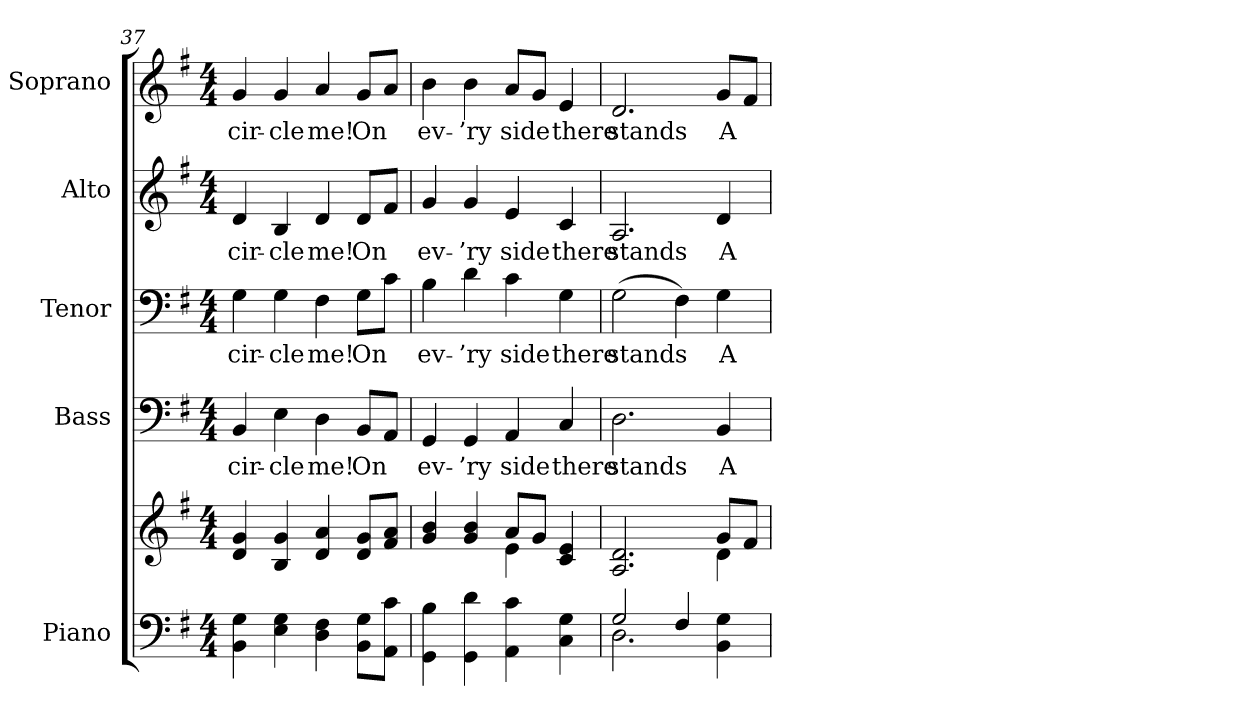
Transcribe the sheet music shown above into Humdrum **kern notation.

**kern	**kern	**kern	**text	**kern	**text	**kern	**text	**kern	**text
*part5	*part5	*part4	*part4	*part3	*part3	*part2	*part2	*part1	*part1
*staff6	*staff5	*staff4	*staff4	*staff3	*staff3	*staff2	*staff2	*staff1	*staff1
*I"Piano	*	*I"Bass	*	*I"Tenor	*	*I"Alto	*	*I"Soprano	*
*I'Pno.	*	*I'B.	*	*I'T.	*	*I'A.	*	*I'S.	*
!!LO:PB:g=z
*clefF4	*clefG2	*clefF4	*	*clefF4	*	*clefG2	*	*clefG2	*
*k[f#]	*k[f#]	*k[f#]	*	*k[f#]	*	*k[f#]	*	*k[f#]	*
*G:	*G:	*G:	*	*G:	*	*G:	*	*G:	*
*M4/4	*M4/4	*M4/4	*	*M4/4	*	*M4/4	*	*M4/4	*
=37	=37	=37	=37	=37	=37	=37	=37	=37	=37
!	!	!	!LO:LY:b:color=#000000	!	!	!	!	!	!
!	!	!	!	!	!LO:LY:b:color=#000000	!	!	!	!
!	!	!	!	!	!	!	!LO:LY:b:color=#000000	!	!
!	!	!	!	!	!	!	!	!	!LO:LY:b:color=#000000
4BBi\ 4Gi	4di/ 4gi	4BBi/	-cir-	4Gi\	-cir-	4di/	-cir-	4gi/	-cir-
!	!	!	!LO:LY:b:color=#000000	!	!	!	!	!	!
!	!	!	!	!	!LO:LY:b:color=#000000	!	!	!	!
!	!	!	!	!	!	!	!LO:LY:b:color=#000000	!	!
!	!	!	!	!	!	!	!	!	!LO:LY:b:color=#000000
4Ei\ 4Gi	4Bi/ 4gi	4Ei\	-cle	4Gi\	-cle	4Bi/	-cle	4gi/	-cle
!	!	!	!LO:LY:b:color=#000000	!	!	!	!	!	!
!	!	!	!	!	!LO:LY:b:color=#000000	!	!	!	!
!	!	!	!	!	!	!	!LO:LY:b:color=#000000	!	!
!	!	!	!	!	!	!	!	!	!LO:LY:b:color=#000000
4Di\ 4F#i	4di/ 4ai	4Di\	me!	4F#i\	me!	4di/	me!	4ai/	me!
!	!	!	!LO:LY:b:color=#000000	!	!	!	!	!	!
!	!	!	!	!	!LO:LY:b:color=#000000	!	!	!	!
!	!	!	!	!	!	!	!LO:LY:b:color=#000000	!	!
!	!	!	!	!	!	!	!	!	!LO:LY:b:color=#000000
8BBi\ 8GiL	8di/ 8giL	8BBi/L	On	8Gi\L	On	8di/L	On	8gi/L	On
8AAi\ 8ciJ	8f#i/ 8aiJ	8AAi/J	.	8ci\J	.	8f#i/J	.	8ai/J	.
=38	=38	=38	=38	=38	=38	=38	=38	=38	=38
*	*^	*	*	*	*	*	*	*	*
!	!	!	!	!LO:LY:b:color=#000000	!	!	!	!	!	!
!	!	!	!	!	!	!LO:LY:b:color=#000000	!	!	!	!
!	!	!	!	!	!	!	!	!LO:LY:b:color=#000000	!	!
!	!	!	!	!	!	!	!	!	!	!LO:LY:b:color=#000000
4GGi\ 4Bi	4gi/ 4bi	2ryy	4GGi/	ev-	4Bi\	ev-	4gi/	ev-	4bi\	ev-
!	!	!	!	!LO:LY:b:color=#000000	!	!	!	!	!	!
!	!	!	!	!	!	!LO:LY:b:color=#000000	!	!	!	!
!	!	!	!	!	!	!	!	!LO:LY:b:color=#000000	!	!
!	!	!	!	!	!	!	!	!	!	!LO:LY:b:color=#000000
4GGi\ 4di	4gi/ 4bi	.	4GGi/	-’ry	4di\	-’ry	4gi/	-’ry	4bi\	-’ry
!	!	!	!	!LO:LY:b:color=#000000	!	!	!	!	!	!
!	!	!	!	!	!	!LO:LY:b:color=#000000	!	!	!	!
!	!	!	!	!	!	!	!	!LO:LY:b:color=#000000	!	!
!	!	!	!	!	!	!	!	!	!	!LO:LY:b:color=#000000
4AAi\ 4ci	8ai/L	4ei\	4AAi/	side	4ci\	side	4ei/	side	8ai/L	side
.	8gi/J	.	.	.	.	.	.	.	8gi/J	.
!	!	!	!	!LO:LY:b:color=#000000	!	!	!	!	!	!
!	!	!	!	!	!	!LO:LY:b:color=#000000	!	!	!	!
!	!	!	!	!	!	!	!	!LO:LY:b:color=#000000	!	!
!	!	!	!	!	!	!	!	!	!	!LO:LY:b:color=#000000
4Ci\ 4Gi	4ci/ 4ei	4ryy	4Ci/	there	4Gi\	there	4ci/	there	4ei/	there
=39	=39	=39	=39	=39	=39	=39	=39	=39	=39	=39
*^	*	*	*	*	*	*	*	*	*	*
!	!	!	!	!	!LO:LY:b:color=#000000	!	!	!	!	!	!
!	!	!	!	!	!	!	!LO:LY:b:color=#000000	!	!	!	!
!	!	!	!	!	!	!	!	!	!LO:LY:b:color=#000000	!	!
!	!	!	!	!	!	!	!	!	!	!	!LO:LY:b:color=#000000
2Gi/	2.Di\	2.Ai/ 2.di	2ryy	2.Di\	stands	(2Gi\	stands	2.Ai/	stands	2.di/	stands
4F#i/	.	.	4ryy	.	.	4F#i\)	.	.	.	.	.
!	!	!	!	!	!LO:LY:b:color=#000000	!	!	!	!	!	!
!	!	!	!	!	!	!	!LO:LY:b:color=#000000	!	!	!	!
!	!	!	!	!	!	!	!	!	!LO:LY:b:color=#000000	!	!
!	!	!	!	!	!	!	!	!	!	!	!LO:LY:b:color=#000000
4BBi\ 4Gi	4ryy	8gi/L	4di\	4BBi/	A	4Gi\	A	4di/	A	8gi/L	A
.	.	8f#i/J	.	.	.	.	.	.	.	8f#i/J	.
*v	*v	*	*	*	*	*	*	*	*	*	*
*	*v	*v	*	*	*	*	*	*	*	*
=	=	=	=	=	=	=	=	=	=
*-	*-	*-	*-	*-	*-	*-	*-	*-	*-
